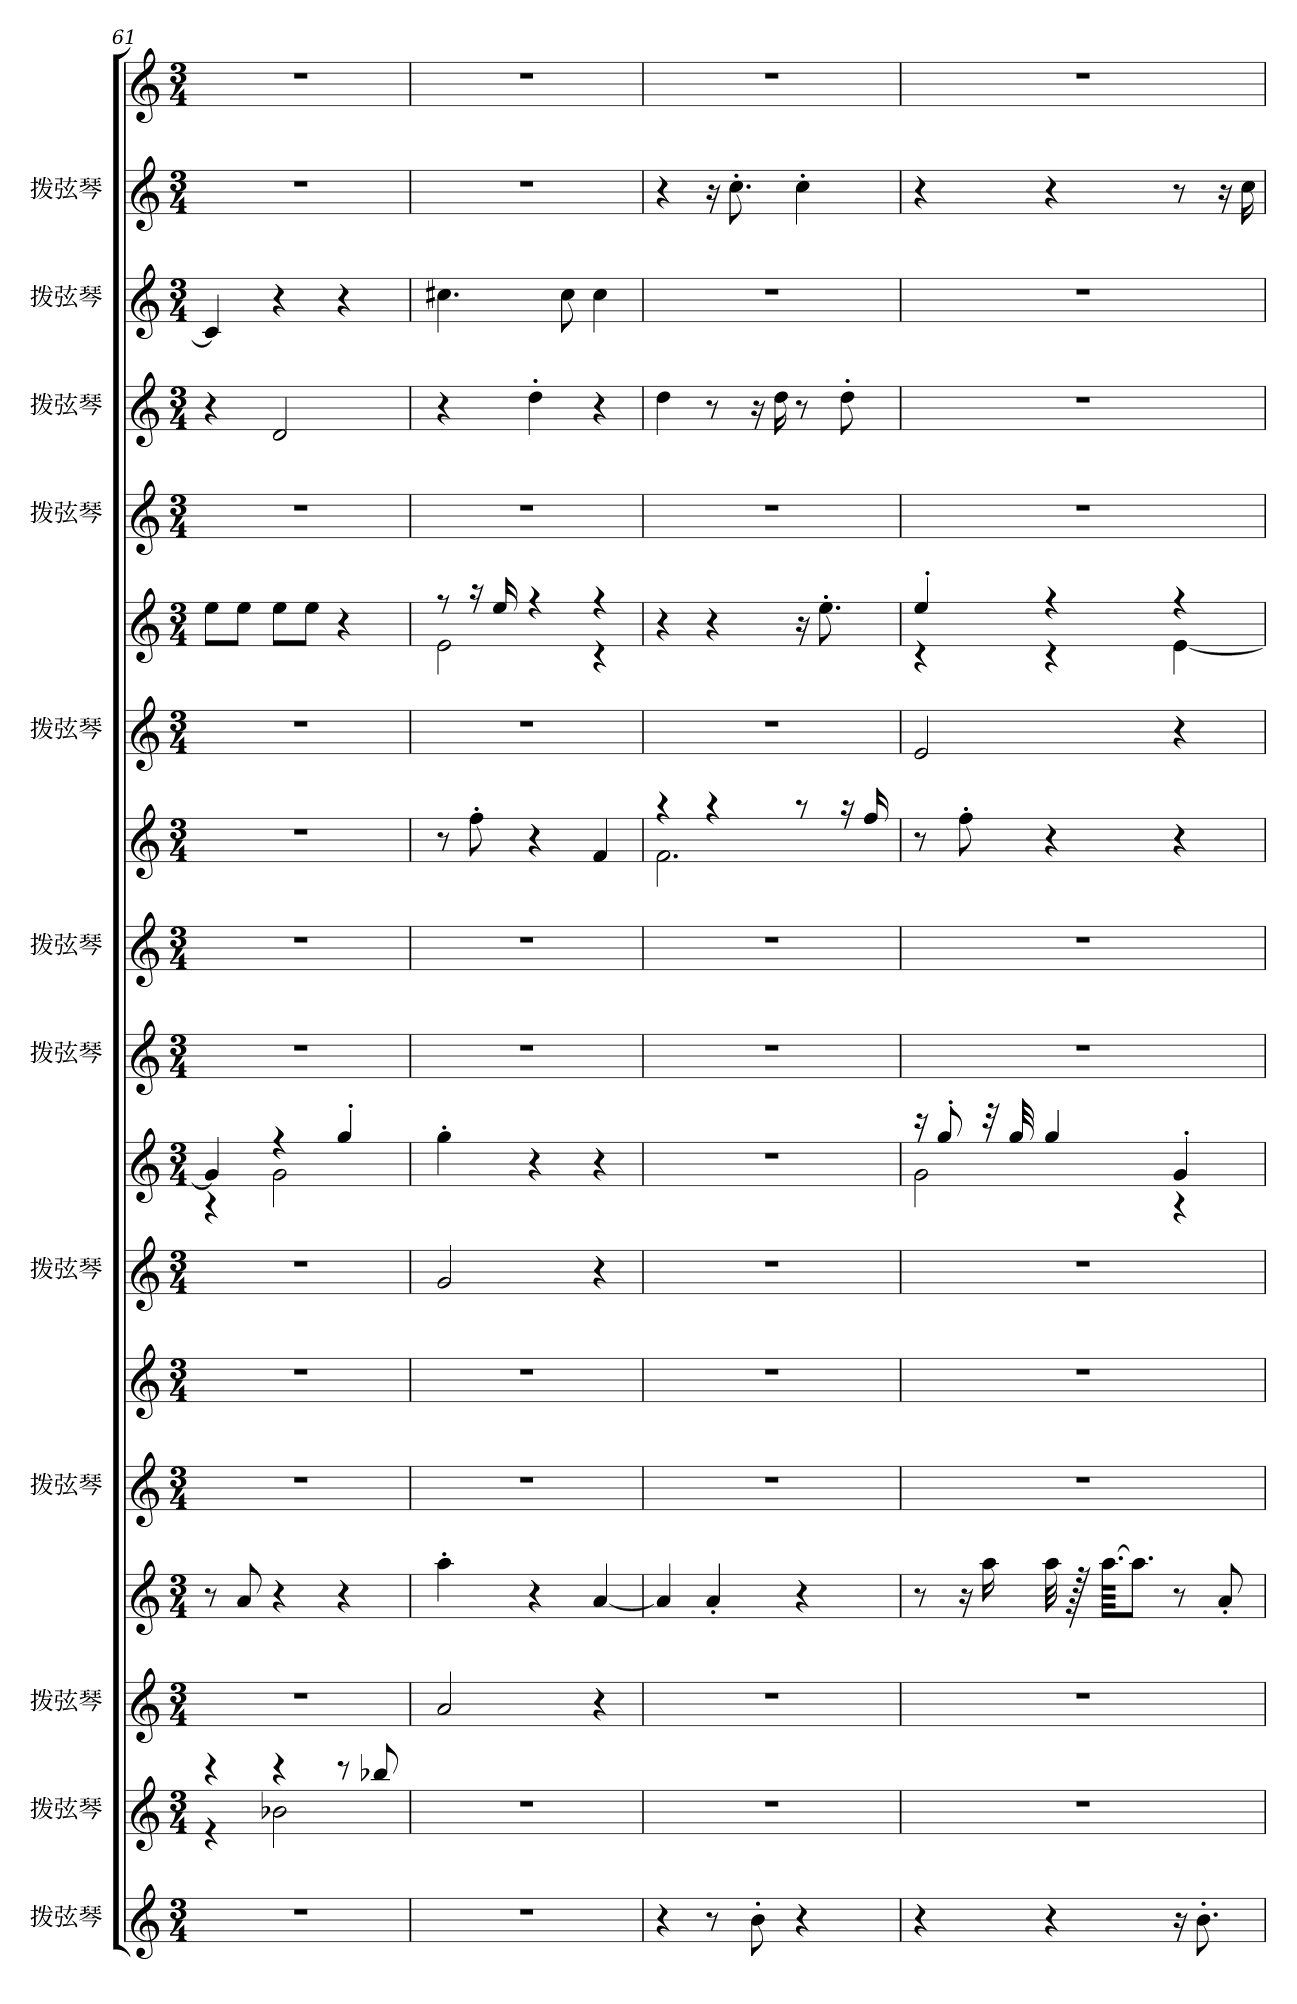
**kern	**kern	**kern	**kern	**kern	**kern	**kern	**kern	**kern	**kern	**kern	**kern	**kern	**kern	**kern	**kern	**kern	**kern
*part12	*part11	*part10	*part10	*part9	*part9	*part8	*part8	*part7	*part6	*part6	*part5	*part5	*part4	*part3	*part2	*part1	*part1
*staff18	*staff17	*staff16	*staff15	*staff14	*staff13	*staff12	*staff11	*staff10	*staff9	*staff8	*staff7	*staff6	*staff5	*staff4	*staff3	*staff2	*staff1
*I"拨弦琴	*I"拨弦琴	*I"拨弦琴	*	*I"拨弦琴	*	*I"拨弦琴	*	*I"拨弦琴	*I"拨弦琴	*	*I"拨弦琴	*	*I"拨弦琴	*I"拨弦琴	*I"拨弦琴	*I"拨弦琴	*
!!LO:PB:g=z
*clefG2	*clefG2	*clefG2	*clefG2	*clefG2	*clefG2	*clefG2	*clefG2	*clefG2	*clefG2	*clefG2	*clefG2	*clefG2	*clefG2	*clefG2	*clefG2	*clefG2	*clefG2
*k[]	*k[]	*k[]	*k[]	*k[]	*k[]	*k[]	*k[]	*k[]	*k[]	*k[]	*k[]	*k[]	*k[]	*k[]	*k[]	*k[]	*k[]
*M3/4	*M3/4	*M3/4	*M3/4	*M3/4	*M3/4	*M3/4	*M3/4	*M3/4	*M3/4	*M3/4	*M3/4	*M3/4	*M3/4	*M3/4	*M3/4	*M3/4	*M3/4
=61	=61	=61	=61	=61	=61	=61	=61	=61	=61	=61	=61	=61	=61	=61	=61	=61	=61
*	*^	*	*	*	*	*	*^	*	*	*	*	*	*	*	*	*	*
2.r	4r	4r	2.r	8r	2.r	2.r	2.r	4g/]	4r	2.r	2.r	2.r	2.r	8ee\L	2.r	4r	4c#/]	2.r	2.r
.	.	.	.	8a/	.	.	.	.	.	.	.	.	.	8ee\J	.	.	.	.	.
.	4r	2b-X\	.	4r	.	.	.	4r	2g\	.	.	.	.	8ee\L	.	2d/	4r	.	.
.	.	.	.	.	.	.	.	.	.	.	.	.	.	8ee\J	.	.	.	.	.
.	8r	.	.	4r	.	.	.	4gg'/	.	.	.	.	.	4r	.	.	4r	.	.
.	8bb-X/	.	.	.	.	.	.	.	.	.	.	.	.	.	.	.	.	.	.
*	*v	*v	*	*	*	*	*	*v	*v	*	*	*	*	*	*	*	*	*	*
=62	=62	=62	=62	=62	=62	=62	=62	=62	=62	=62	=62	=62	=62	=62	=62	=62	=62
*	*	*	*	*	*	*	*	*	*	*	*	*^	*	*	*	*	*
2.r	2.r	2a/	4aa'\	2.r	2.r	2g/	4gg'\	2.r	2.r	8r	2.r	8r	2e\	2.r	4r	4.cc#X\	2.r	2.r
.	.	.	.	.	.	.	.	.	.	8ff'\	.	16r	.	.	.	.	.	.
.	.	.	.	.	.	.	.	.	.	.	.	16ee/	.	.	.	.	.	.
.	.	.	4r	.	.	.	4r	.	.	4r	.	4r	.	.	4dd'\	.	.	.
.	.	.	.	.	.	.	.	.	.	.	.	.	.	.	.	8cc#\	.	.
.	.	4r	[4a/	.	.	4r	4r	.	.	4f/	.	4r	4r	.	4r	4cc#\	.	.
*	*	*	*	*	*	*	*	*	*	*	*	*v	*v	*	*	*	*	*
=63	=63	=63	=63	=63	=63	=63	=63	=63	=63	=63	=63	=63	=63	=63	=63	=63	=63
*	*	*	*	*	*	*	*	*	*	*^	*	*	*	*	*	*	*
4r	2.r	2.r	4a/]	2.r	2.r	2.r	2.r	2.r	2.r	4r	2.f\	2.r	4r	2.r	4dd\	2.r	4r	2.r
8r	.	.	4a'/	.	.	.	.	.	.	4r	.	.	4r	.	8r	.	16r	.
.	.	.	.	.	.	.	.	.	.	.	.	.	.	.	.	.	8.cc'\	.
8b'\	.	.	.	.	.	.	.	.	.	.	.	.	.	.	16r	.	.	.
.	.	.	.	.	.	.	.	.	.	.	.	.	.	.	16dd\	.	.	.
4r	.	.	4r	.	.	.	.	.	.	8r	.	.	16r	.	8r	.	4cc'\	.
.	.	.	.	.	.	.	.	.	.	.	.	.	8.ee'\	.	.	.	.	.
.	.	.	.	.	.	.	.	.	.	16r	.	.	.	.	8dd'\	.	.	.
.	.	.	.	.	.	.	.	.	.	16ff/	.	.	.	.	.	.	.	.
*	*	*	*	*	*	*	*	*	*	*v	*v	*	*	*	*	*	*	*
=64	=64	=64	=64	=64	=64	=64	=64	=64	=64	=64	=64	=64	=64	=64	=64	=64	=64
*	*	*	*	*	*	*	*^	*	*	*	*	*^	*	*	*	*	*
4r	2.r	2.r	8r	2.r	2.r	2.r	16r	2g\	2.r	2.r	8r	2e/	4ee'/	4r	2.r	2.r	2.r	4r	2.r
.	.	.	.	.	.	.	8gg'/	.	.	.	.	.	.	.	.	.	.	.	.
.	.	.	16r	.	.	.	.	.	.	.	8ff'\	.	.	.	.	.	.	.	.
.	.	.	16aa\	.	.	.	32r	.	.	.	.	.	.	.	.	.	.	.	.
.	.	.	.	.	.	.	32gg/	.	.	.	.	.	.	.	.	.	.	.	.
4r	.	.	32aa\	.	.	.	4gg/	.	.	.	4r	.	4r	4r	.	.	.	4r	.
.	.	.	128r	.	.	.	.	.	.	.	.	.	.	.	.	.	.	.	.
.	.	.	[64.aa\KKKL	.	.	.	.	.	.	.	.	.	.	.	.	.	.	.	.
.	.	.	8.aa\J]	.	.	.	.	.	.	.	.	.	.	.	.	.	.	.	.
16r	.	.	8r	.	.	.	4g'/	4r	.	.	4r	4r	4r	[4e\	.	.	.	8r	.
8.b'\	.	.	.	.	.	.	.	.	.	.	.	.	.	.	.	.	.	.	.
.	.	.	8a'/	.	.	.	.	.	.	.	.	.	.	.	.	.	.	16r	.
.	.	.	.	.	.	.	.	.	.	.	.	.	.	.	.	.	.	16cc\	.
*	*	*	*	*	*	*	*v	*v	*	*	*	*	*v	*v	*	*	*	*	*
=	=	=	=	=	=	=	=	=	=	=	=	=	=	=	=	=	=
*-	*-	*-	*-	*-	*-	*-	*-	*-	*-	*-	*-	*-	*-	*-	*-	*-	*-
